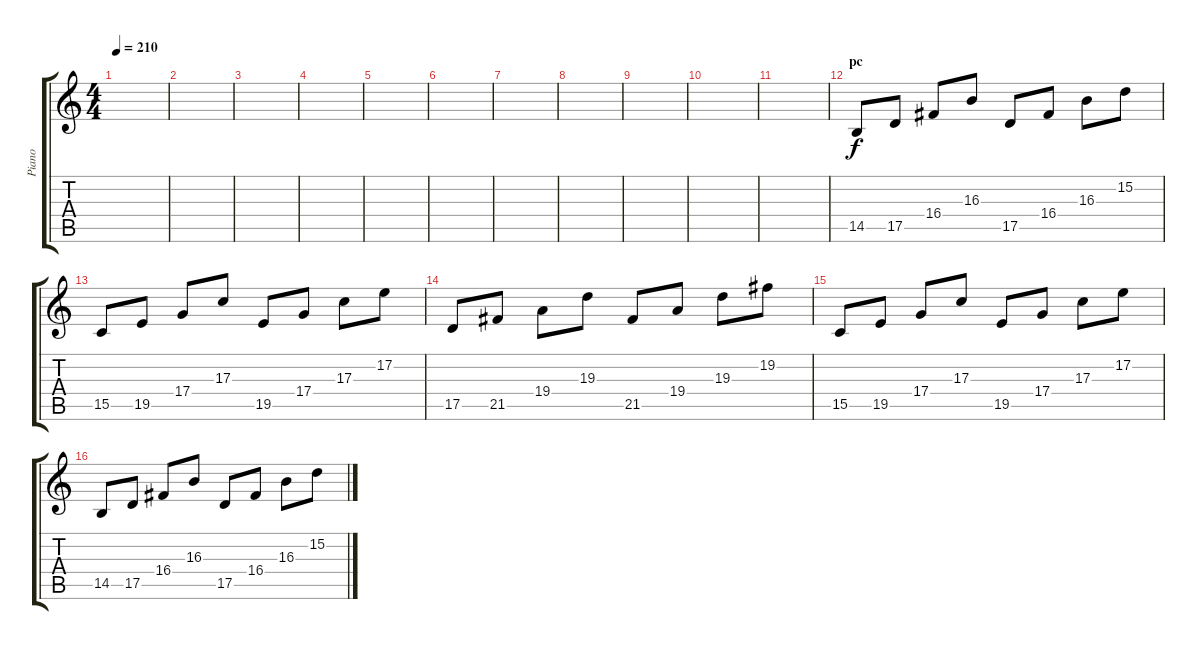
\track ("Piano" "Piano") {instrument acousticgrandpiano}
\staff {score tabs}
\tuning (E4 B3 G3 D3 A2 E2) {hide}
\ts (4 4)
\tempo 210
\clef g2
\ks c
|
|
|
|
|
|
|
|
|
|
|
\section ("" "pc")
14.5.8 17.5.8 16.4.8 16.3.8 17.5.8 16.4.8 16.3.8 15.2.8 |
15.5.8 19.5.8 17.4.8 17.3.8 19.5.8 17.4.8 17.3.8 17.2.8 |
17.5.8 21.5.8 19.4.8 19.3.8 21.5.8 19.4.8 19.3.8 19.2.8 |
15.5.8 19.5.8 17.4.8 17.3.8 19.5.8 17.4.8 17.3.8 17.2.8 |
14.5.8 17.5.8 16.4.8 16.3.8 17.5.8 16.4.8 16.3.8 15.2.8
